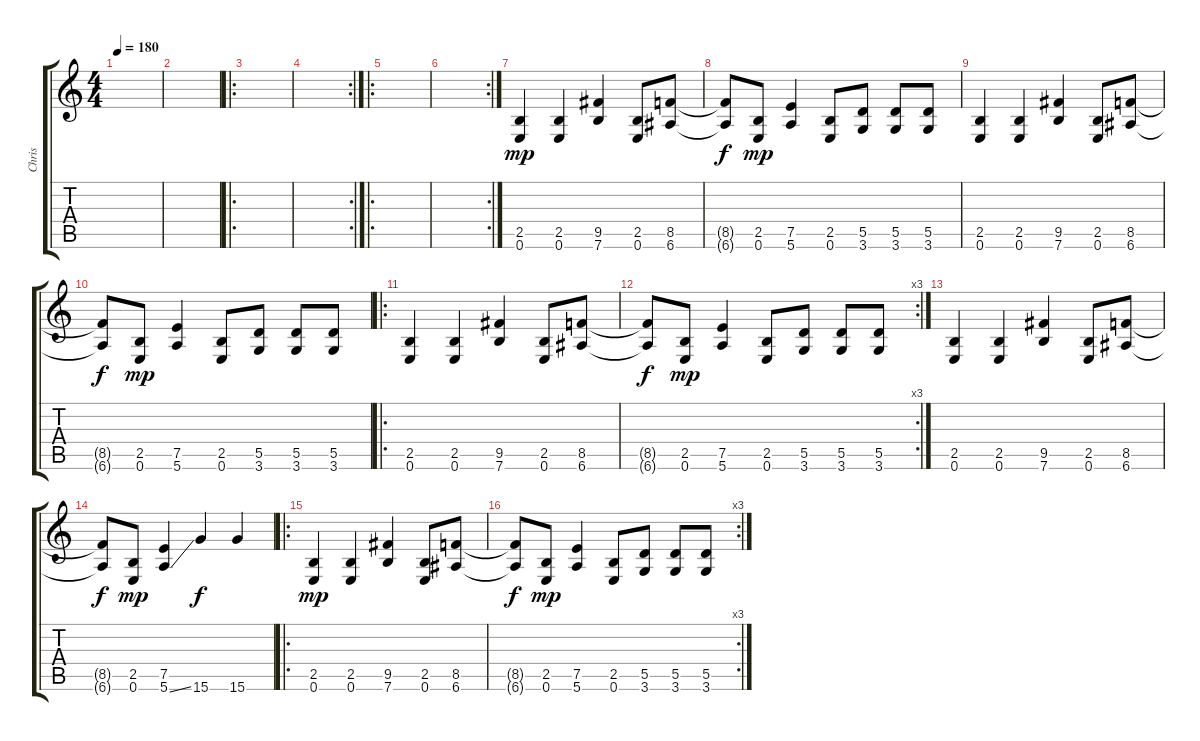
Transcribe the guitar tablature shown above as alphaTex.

\track ("Chris" "Chris") {instrument overdrivenguitar}
\staff {score tabs}
\tuning (E4 B3 G3 D3 A2 E2) {hide}
\ts (4 4)
\tempo 180
\clef g2
\ks c
|
|
\ro
|
\rc 2
|
\ro
|
\rc 2
|
(2.5 0.6).4{dy mp volume 16 instrument distortionguitar} (2.5 0.6).4 (9.5 7.6).4 (2.5 0.6).8 (8.5 6.6).8 |
(8.5{t} 6.6{t}).8{dy f} (2.5 0.6).8{dy mp} (7.5 5.6).4 (2.5 0.6).8 (5.5 3.6).8 (5.5 3.6).8 (5.5 3.6).8 |
(2.5 0.6).4 (2.5 0.6).4 (9.5 7.6).4 (2.5 0.6).8 (8.5 6.6).8 |
(8.5{t} 6.6{t}).8{dy f} (2.5 0.6).8{dy mp} (7.5 5.6).4 (2.5 0.6).8 (5.5 3.6).8 (5.5 3.6).8 (5.5 3.6).8 |
\ro
(2.5 0.6).4 (2.5 0.6).4 (9.5 7.6).4 (2.5 0.6).8 (8.5 6.6).8 |
\rc 3
(8.5{t} 6.6{t}).8{dy f} (2.5 0.6).8{dy mp} (7.5 5.6).4 (2.5 0.6).8 (5.5 3.6).8 (5.5 3.6).8 (5.5 3.6).8 |
(2.5 0.6).4 (2.5 0.6).4 (9.5 7.6).4 (2.5 0.6).8 (8.5 6.6).8 |
(8.5{t} 6.6{t}).8{dy f} (2.5 0.6).8{dy mp} (7.5 5.6{ss}).4 15.6.4{dy f} 15.6.4 |
\ro
(2.5 0.6).4{dy mp} (2.5 0.6).4 (9.5 7.6).4 (2.5 0.6).8 (8.5 6.6).8 |
\rc 3
(8.5{t} 6.6{t}).8{dy f} (2.5 0.6).8{dy mp} (7.5 5.6).4 (2.5 0.6).8 (5.5 3.6).8 (5.5 3.6).8 (5.5 3.6).8
